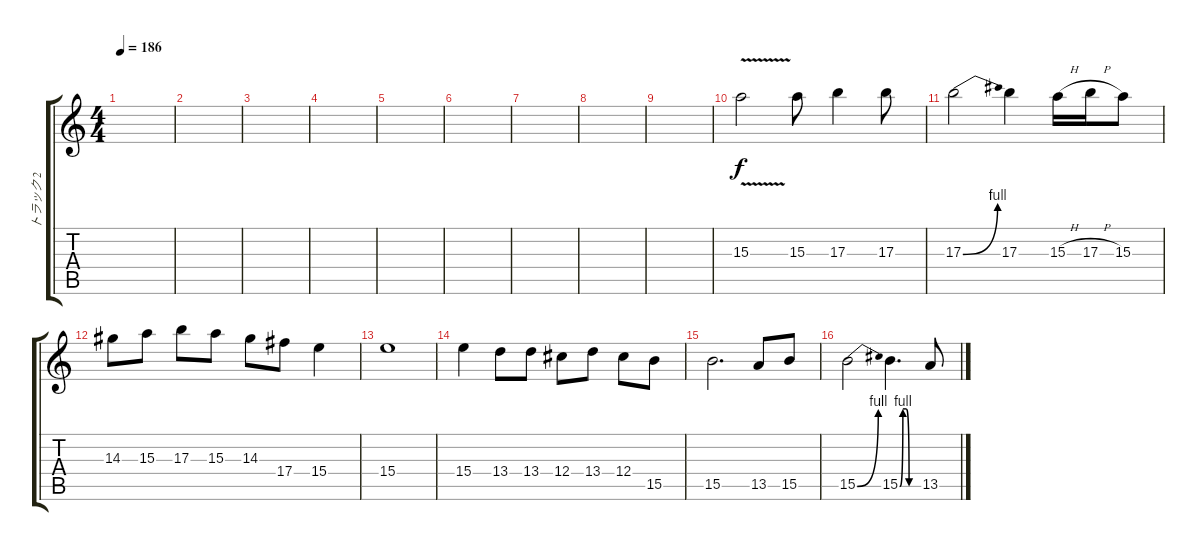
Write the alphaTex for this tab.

\track ("トラック 2" "トラック 2") {instrument distortionguitar}
\staff {score tabs}
\tuning (Eb4 Bb3 Gb3 Db3 Ab2 Eb2) {hide}
\ts (4 4)
\tempo 186
\clef g2
\ks c
|
|
|
|
|
|
|
|
|
15.3{v}.2 15.3.8 17.3.4 17.3.8 |
17.3{be (bend 0 0 60 4)}.2 17.3.4 15.3{h}.16 17.3{h}.16 15.3.8 |
14.3.8 15.3.8 17.3.8 15.3.8 14.3.8 17.4.8 15.4.4 |
15.4.1 |
15.4.4 13.4.8 13.4.8 12.4.8 13.4.8 12.4.8 15.5.8 |
15.5.2{d} 13.5.8 15.5.8 |
15.5{be (bend 0 0 60 4)}.2 15.5{be (custom 0 0 10 4 20 4 30 0 60 0)}.4{d} 13.5.8
